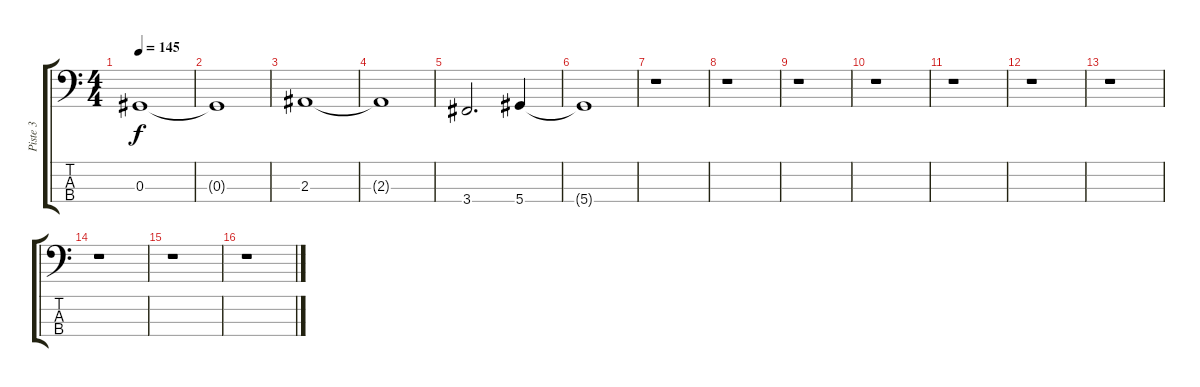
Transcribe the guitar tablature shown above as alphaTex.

\track ("Piste 3" "Piste 3") {instrument acousticbass}
\staff {score tabs}
\tuning (Gb2 Db2 Ab1 Eb1) {hide}
\ts (4 4)
\tempo 145
\clef f4
\ks c
0.3.1{dy f} |
0.3{t}.1 |
2.3.1 |
2.3{t}.1 |
3.4.2{d} 5.4.4 |
5.4{t}.1 |
r.1 |
r.1 |
r.1 |
r.1 |
r.1 |
r.1 |
r.1 |
r.1 |
r.1 |
r.1
